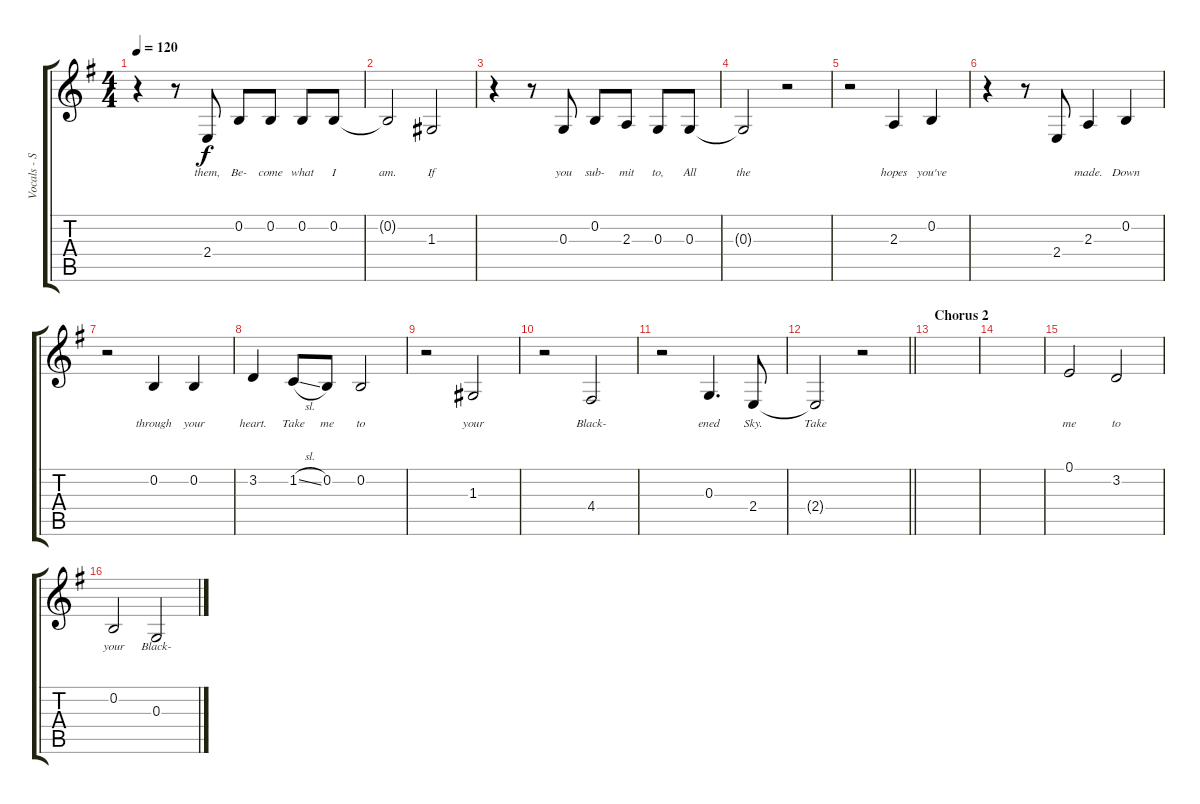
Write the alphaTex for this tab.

\track ("Vocals - Simon Neil" "Vocals - S") {instrument altosax}
\staff {score tabs}
\tuning (E4 B3 G3 D3 A2 E2) {hide}
\ts (4 4)
\tempo 120
\clef g2
\ks eminor
r.4{dy f} r.8 2.4.8{lyrics (0 "them,") lyrics (1 "") lyrics (2 "") lyrics (3 "") lyrics (4 "")} 0.2.8{lyrics (0 "Be-") lyrics (1 "") lyrics (2 "") lyrics (3 "") lyrics (4 "")} 0.2.8{lyrics (0 "come") lyrics (1 "") lyrics (2 "") lyrics (3 "") lyrics (4 "")} 0.2.8{lyrics (0 "what") lyrics (1 "") lyrics (2 "") lyrics (3 "") lyrics (4 "")} 0.2.8{lyrics (0 "I") lyrics (1 "") lyrics (2 "") lyrics (3 "") lyrics (4 "")} |
0.2{t}.2{lyrics (0 "am.") lyrics (1 "") lyrics (2 "") lyrics (3 "") lyrics (4 "")} 1.3.2{lyrics (0 "If") lyrics (1 "") lyrics (2 "") lyrics (3 "") lyrics (4 "")} |
r.4 r.8 0.3.8{lyrics (0 "you") lyrics (1 "") lyrics (2 "") lyrics (3 "") lyrics (4 "")} 0.2.8{lyrics (0 "sub-") lyrics (1 "") lyrics (2 "") lyrics (3 "") lyrics (4 "")} 2.3.8{lyrics (0 "mit") lyrics (1 "") lyrics (2 "") lyrics (3 "") lyrics (4 "")} 0.3.8{lyrics (0 "to,") lyrics (1 "") lyrics (2 "") lyrics (3 "") lyrics (4 "")} 0.3.8{lyrics (0 "All") lyrics (1 "") lyrics (2 "") lyrics (3 "") lyrics (4 "")} |
0.3{t}.2{lyrics (0 "the") lyrics (1 "") lyrics (2 "") lyrics (3 "") lyrics (4 "")} r.2 |
r.2 2.3.4{lyrics (0 "hopes") lyrics (1 "") lyrics (2 "") lyrics (3 "") lyrics (4 "")} 0.2.4{lyrics (0 "you've") lyrics (1 "") lyrics (2 "") lyrics (3 "") lyrics (4 "")} |
r.4 r.8 2.4.8{lyrics (0 "") lyrics (1 "") lyrics (2 "") lyrics (3 "") lyrics (4 "")} 2.3.4{lyrics (0 "made.") lyrics (1 "") lyrics (2 "") lyrics (3 "") lyrics (4 "")} 0.2.4{lyrics (0 "Down") lyrics (1 "") lyrics (2 "") lyrics (3 "") lyrics (4 "")} |
r.2 0.2.4{lyrics (0 "through") lyrics (1 "") lyrics (2 "") lyrics (3 "") lyrics (4 "")} 0.2.4{lyrics (0 "your") lyrics (1 "") lyrics (2 "") lyrics (3 "") lyrics (4 "")} |
3.2.4{lyrics (0 "heart.") lyrics (1 "") lyrics (2 "") lyrics (3 "") lyrics (4 "")} 1.2{sl}.8{lyrics (0 "Take") lyrics (1 "") lyrics (2 "") lyrics (3 "") lyrics (4 "")} 0.2.8{lyrics (0 "me") lyrics (1 "") lyrics (2 "") lyrics (3 "") lyrics (4 "")} 0.2.2{lyrics (0 "to") lyrics (1 "") lyrics (2 "") lyrics (3 "") lyrics (4 "")} |
r.2 1.3.2{lyrics (0 "your") lyrics (1 "") lyrics (2 "") lyrics (3 "") lyrics (4 "")} |
r.2 4.4.2{lyrics (0 "Black-") lyrics (1 "") lyrics (2 "") lyrics (3 "") lyrics (4 "")} |
r.2 0.3.4{d lyrics (0 "ened") lyrics (1 "") lyrics (2 "") lyrics (3 "") lyrics (4 "")} 2.4.8{lyrics (0 "Sky.") lyrics (1 "") lyrics (2 "") lyrics (3 "") lyrics (4 "")} |
\barLineRight lightlight
2.4{t}.2{lyrics (0 "Take") lyrics (1 "") lyrics (2 "") lyrics (3 "") lyrics (4 "")} r.2 |
\section ("" "Chorus 2")
|
|
0.1.2{lyrics (0 "me") lyrics (1 "") lyrics (2 "") lyrics (3 "") lyrics (4 "")} 3.2.2{lyrics (0 "to") lyrics (1 "") lyrics (2 "") lyrics (3 "") lyrics (4 "")} |
0.2.2{lyrics (0 "your") lyrics (1 "") lyrics (2 "") lyrics (3 "") lyrics (4 "")} 0.3.2{lyrics (0 "Black-") lyrics (1 "") lyrics (2 "") lyrics (3 "") lyrics (4 "")}
